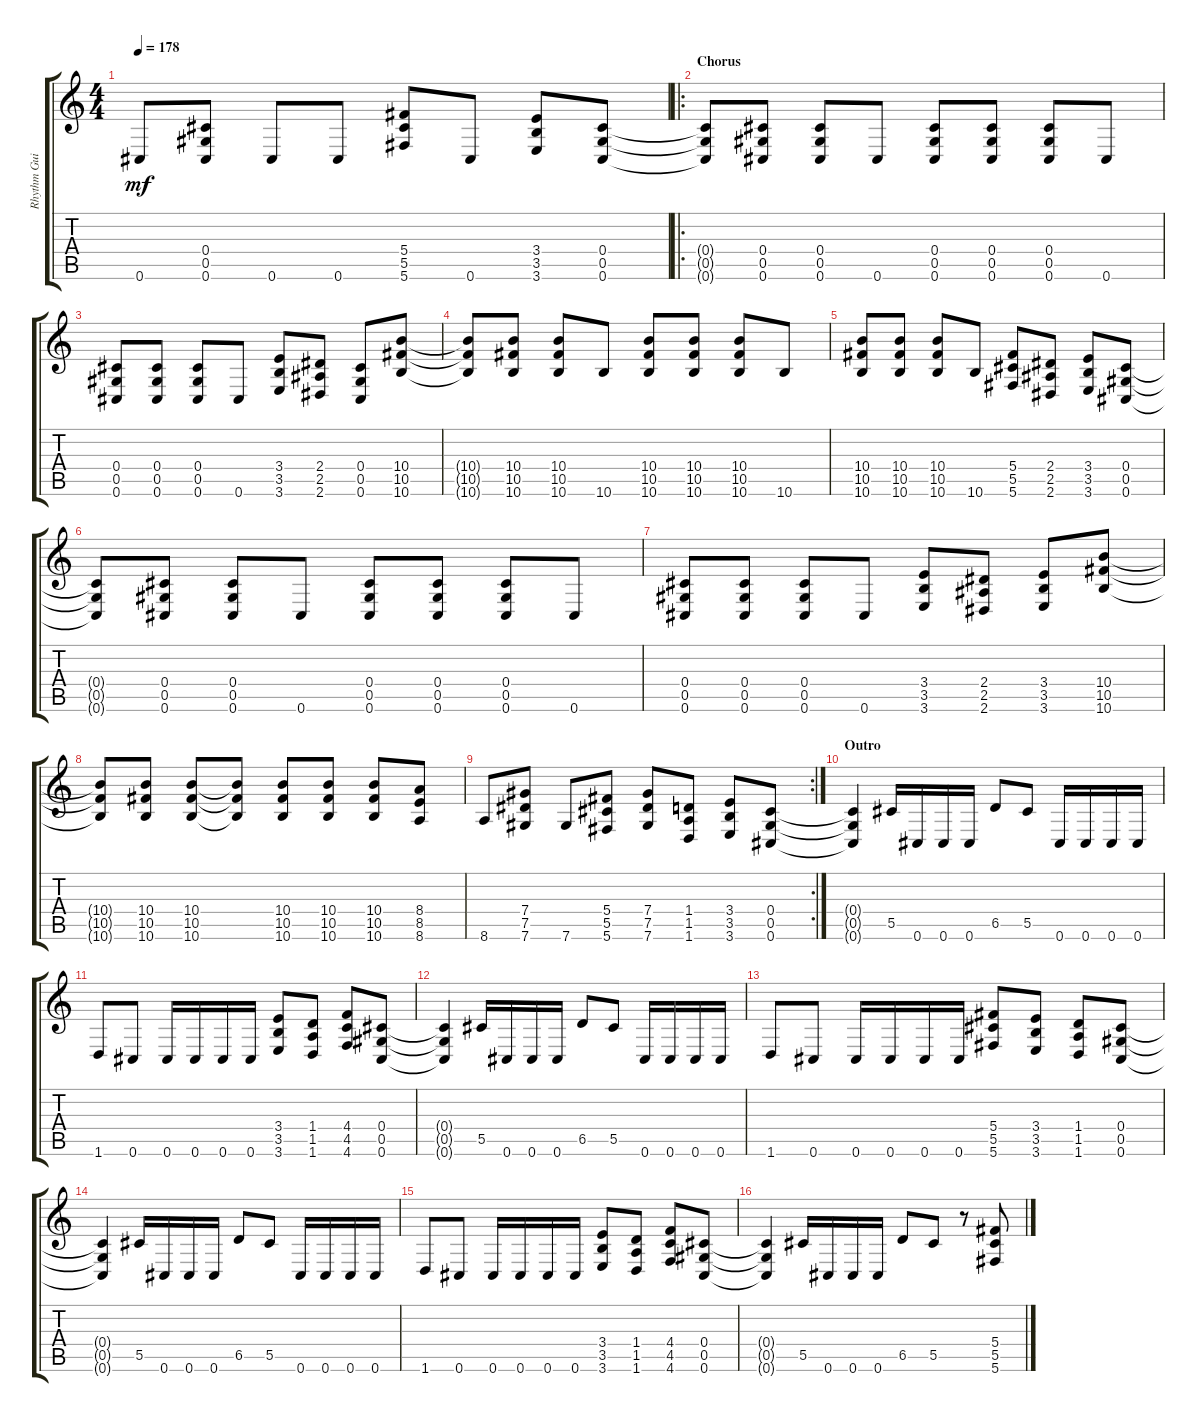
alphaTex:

\track ("Rhythm Guitar" "Rhythm Gui") {instrument distortionguitar}
\staff {score tabs}
\tuning (Eb4 Bb3 Gb3 Db3 Ab2 Db2) {hide}
\ts (4 4)
\tempo 178
\clef g2
\ks c
0.6.8{dy mf} (0.4 0.5 0.6).8 0.6.8 0.6.8 (5.4 5.5 5.6).8 0.6.8 (3.4 3.5 3.6).8 (0.4 0.5 0.6).8 |
\ro
\section ("" "Chorus")
(0.4{t} 0.5{t} 0.6{t}).8 (0.4 0.5 0.6).8 (0.4 0.5 0.6).8 0.6.8 (0.4 0.5 0.6).8 (0.4 0.5 0.6).8 (0.4 0.5 0.6).8 0.6.8 |
(0.4 0.5 0.6).8 (0.4 0.5 0.6).8 (0.4 0.5 0.6).8 0.6.8 (3.4 3.5 3.6).8 (2.4 2.5 2.6).8 (0.4 0.5 0.6).8 (10.4 10.5 10.6).8 |
(10.4{t} 10.5{t} 10.6{t}).8 (10.4 10.5 10.6).8 (10.4 10.5 10.6).8 10.6.8 (10.4 10.5 10.6).8 (10.4 10.5 10.6).8 (10.4 10.5 10.6).8 10.6.8 |
(10.4 10.5 10.6).8 (10.4 10.5 10.6).8 (10.4 10.5 10.6).8 10.6.8 (5.4 5.5 5.6).8 (2.4 2.5 2.6).8 (3.4 3.5 3.6).8 (0.4 0.5 0.6).8 |
(0.4{t} 0.5{t} 0.6{t}).8 (0.4 0.5 0.6).8 (0.4 0.5 0.6).8 0.6.8 (0.4 0.5 0.6).8 (0.4 0.5 0.6).8 (0.4 0.5 0.6).8 0.6.8 |
(0.4 0.5 0.6).8 (0.4 0.5 0.6).8 (0.4 0.5 0.6).8 0.6.8 (3.4 3.5 3.6).8 (2.4 2.5 2.6).8 (3.4 3.5 3.6).8 (10.4 10.5 10.6).8 |
(10.4{t} 10.5{t} 10.6{t}).8 (10.4 10.5 10.6).8 (10.4 10.5 10.6).8 (10.4{t} 10.5{t} 10.6{t}).8 (10.4 10.5 10.6).8 (10.4 10.5 10.6).8 (10.4 10.5 10.6).8 (8.4 8.5 8.6).8 |
\rc 2
8.6.8 (7.4 7.5 7.6).8 7.6.8 (5.4 5.5 5.6).8 (7.4 7.5 7.6).8 (1.4 1.5 1.6).8 (3.4 3.5 3.6).8 (0.4 0.5 0.6).8 |
\section ("" "Outro")
(0.4{t} 0.5{t} 0.6{t}).4 5.5.16 0.6.16 0.6.16 0.6.16 6.5.8 5.5.8 0.6.16 0.6.16 0.6.16 0.6.16 |
1.6.8 0.6.8 0.6.16 0.6.16 0.6.16 0.6.16 (3.4 3.5 3.6).8 (1.4 1.5 1.6).8 (4.4 4.5 4.6).8 (0.4 0.5 0.6).8 |
(0.4{t} 0.5{t} 0.6{t}).4 5.5.16 0.6.16 0.6.16 0.6.16 6.5.8 5.5.8 0.6.16 0.6.16 0.6.16 0.6.16 |
1.6.8 0.6.8 0.6.16 0.6.16 0.6.16 0.6.16 (5.4 5.5 5.6).8 (3.4 3.5 3.6).8 (1.4 1.5 1.6).8 (0.4 0.5 0.6).8 |
(0.4{t} 0.5{t} 0.6{t}).4 5.5.16 0.6.16 0.6.16 0.6.16 6.5.8 5.5.8 0.6.16 0.6.16 0.6.16 0.6.16 |
1.6.8 0.6.8 0.6.16 0.6.16 0.6.16 0.6.16 (3.4 3.5 3.6).8 (1.4 1.5 1.6).8 (4.4 4.5 4.6).8 (0.4 0.5 0.6).8 |
(0.4{t} 0.5{t} 0.6{t}).4 5.5.16 0.6.16 0.6.16 0.6.16 6.5.8 5.5.8 r.8 (5.4 5.5 5.6).8
